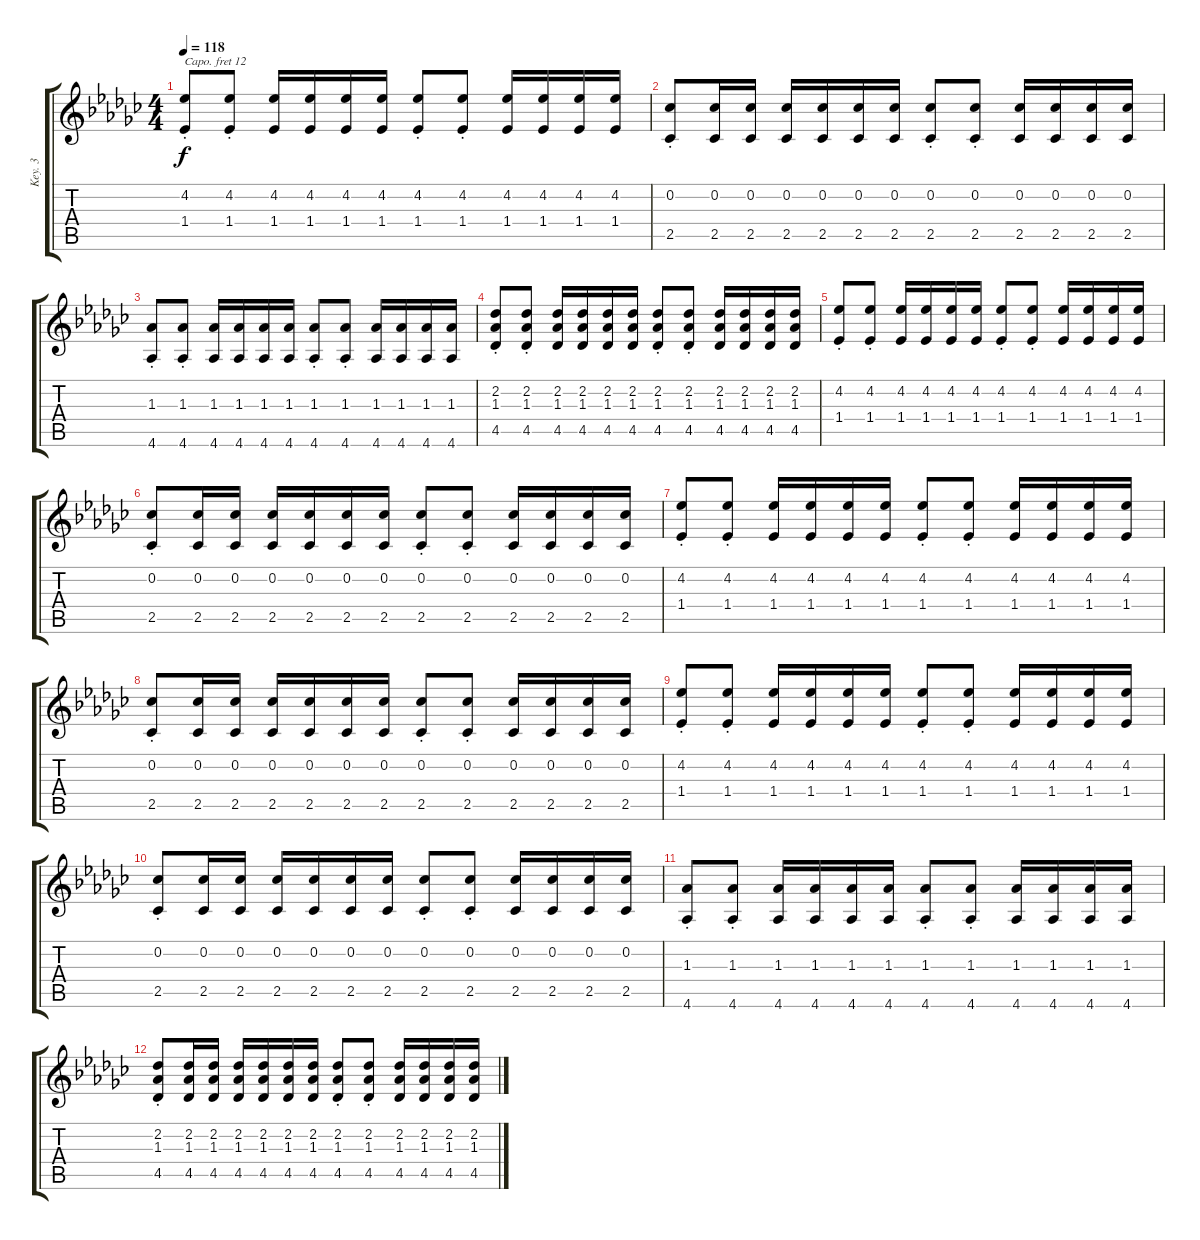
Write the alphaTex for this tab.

\track ("Key. 3" "Key. 3") {instrument stringensemble1}
\staff {score tabs}
\capo 12
\tuning (E4 B3 G3 D3 A2 E2) {hide}
\ts (4 4)
\tempo 118
\clef g2
\ks ebminor
(4.2{st} 1.4{st}).8{dy f} (4.2{st} 1.4{st}).8 (4.2 1.4).16 (4.2 1.4).16 (4.2 1.4).16 (4.2 1.4).16 (4.2{st} 1.4{st}).8 (4.2{st} 1.4{st}).8 (4.2 1.4).16 (4.2 1.4).16 (4.2 1.4).16 (4.2 1.4).16 |
(0.2{st} 2.5{st}).8 (0.2 2.5).16 (0.2 2.5).16 (0.2 2.5).16 (0.2 2.5).16 (0.2 2.5).16 (0.2 2.5).16 (0.2{st} 2.5{st}).8 (0.2{st} 2.5{st}).8 (0.2 2.5).16 (0.2 2.5).16 (0.2 2.5).16 (0.2 2.5).16 |
(1.3{st} 4.6{st}).8 (1.3{st} 4.6{st}).8 (1.3 4.6).16 (1.3 4.6).16 (1.3 4.6).16 (1.3 4.6).16 (1.3{st} 4.6{st}).8 (1.3{st} 4.6{st}).8 (1.3 4.6).16 (1.3 4.6).16 (1.3 4.6).16 (1.3 4.6).16 |
(2.2{st} 1.3{st} 4.5{st}).8 (2.2{st} 1.3{st} 4.5{st}).8 (2.2 1.3 4.5).16 (2.2 1.3 4.5).16 (2.2 1.3 4.5).16 (2.2 1.3 4.5).16 (2.2{st} 1.3{st} 4.5{st}).8 (2.2{st} 1.3{st} 4.5{st}).8 (2.2 1.3 4.5).16 (2.2 1.3 4.5).16 (2.2 1.3 4.5).16 (2.2 1.3 4.5).16 |
(4.2{st} 1.4{st}).8 (4.2{st} 1.4{st}).8 (4.2 1.4).16 (4.2 1.4).16 (4.2 1.4).16 (4.2 1.4).16 (4.2{st} 1.4{st}).8 (4.2{st} 1.4{st}).8 (4.2 1.4).16 (4.2 1.4).16 (4.2 1.4).16 (4.2 1.4).16 |
(0.2{st} 2.5{st}).8 (0.2 2.5).16 (0.2 2.5).16 (0.2 2.5).16 (0.2 2.5).16 (0.2 2.5).16 (0.2 2.5).16 (0.2{st} 2.5{st}).8 (0.2{st} 2.5{st}).8 (0.2 2.5).16 (0.2 2.5).16 (0.2 2.5).16 (0.2 2.5).16 |
(4.2{st} 1.4{st}).8 (4.2{st} 1.4{st}).8 (4.2 1.4).16 (4.2 1.4).16 (4.2 1.4).16 (4.2 1.4).16 (4.2{st} 1.4{st}).8 (4.2{st} 1.4{st}).8 (4.2 1.4).16 (4.2 1.4).16 (4.2 1.4).16 (4.2 1.4).16 |
(0.2{st} 2.5{st}).8 (0.2 2.5).16 (0.2 2.5).16 (0.2 2.5).16 (0.2 2.5).16 (0.2 2.5).16 (0.2 2.5).16 (0.2{st} 2.5{st}).8 (0.2{st} 2.5{st}).8 (0.2 2.5).16 (0.2 2.5).16 (0.2 2.5).16 (0.2 2.5).16 |
(4.2{st} 1.4{st}).8 (4.2{st} 1.4{st}).8 (4.2 1.4).16 (4.2 1.4).16 (4.2 1.4).16 (4.2 1.4).16 (4.2{st} 1.4{st}).8 (4.2{st} 1.4{st}).8 (4.2 1.4).16 (4.2 1.4).16 (4.2 1.4).16 (4.2 1.4).16 |
(0.2{st} 2.5{st}).8 (0.2 2.5).16 (0.2 2.5).16 (0.2 2.5).16 (0.2 2.5).16 (0.2 2.5).16 (0.2 2.5).16 (0.2{st} 2.5{st}).8 (0.2{st} 2.5{st}).8 (0.2 2.5).16 (0.2 2.5).16 (0.2 2.5).16 (0.2 2.5).16 |
(1.3{st} 4.6{st}).8 (1.3{st} 4.6{st}).8 (1.3 4.6).16 (1.3 4.6).16 (1.3 4.6).16 (1.3 4.6).16 (1.3{st} 4.6{st}).8 (1.3{st} 4.6{st}).8 (1.3 4.6).16 (1.3 4.6).16 (1.3 4.6).16 (1.3 4.6).16 |
(2.2{st} 1.3{st} 4.5{st}).8 (2.2 1.3 4.5).16 (2.2 1.3 4.5).16 (2.2 1.3 4.5).16 (2.2 1.3 4.5).16 (2.2 1.3 4.5).16 (2.2 1.3 4.5).16 (2.2{st} 1.3{st} 4.5{st}).8 (2.2{st} 1.3{st} 4.5{st}).8 (2.2 1.3 4.5).16 (2.2 1.3 4.5).16 (2.2 1.3 4.5).16 (2.2 1.3 4.5).16
